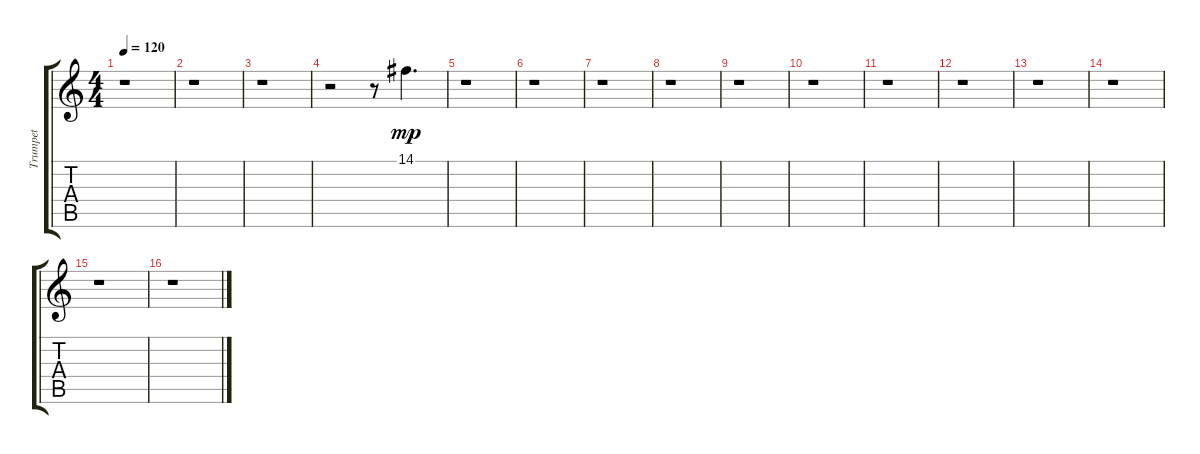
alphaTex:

\track ("Trumpet" "Trumpet") {instrument trumpet}
\staff {score tabs}
\tuning (E4 B3 G3 D3 A2 E2) {hide}
\ts (4 4)
\tempo 120
\clef g2
\ks c
r.1{dy mp} |
r.1 |
r.1 |
r.2 r.8 14.1.4{d} |
r.1 |
r.1 |
r.1 |
r.1 |
r.1 |
r.1 |
r.1 |
r.1 |
r.1 |
r.1 |
r.1 |
r.1
